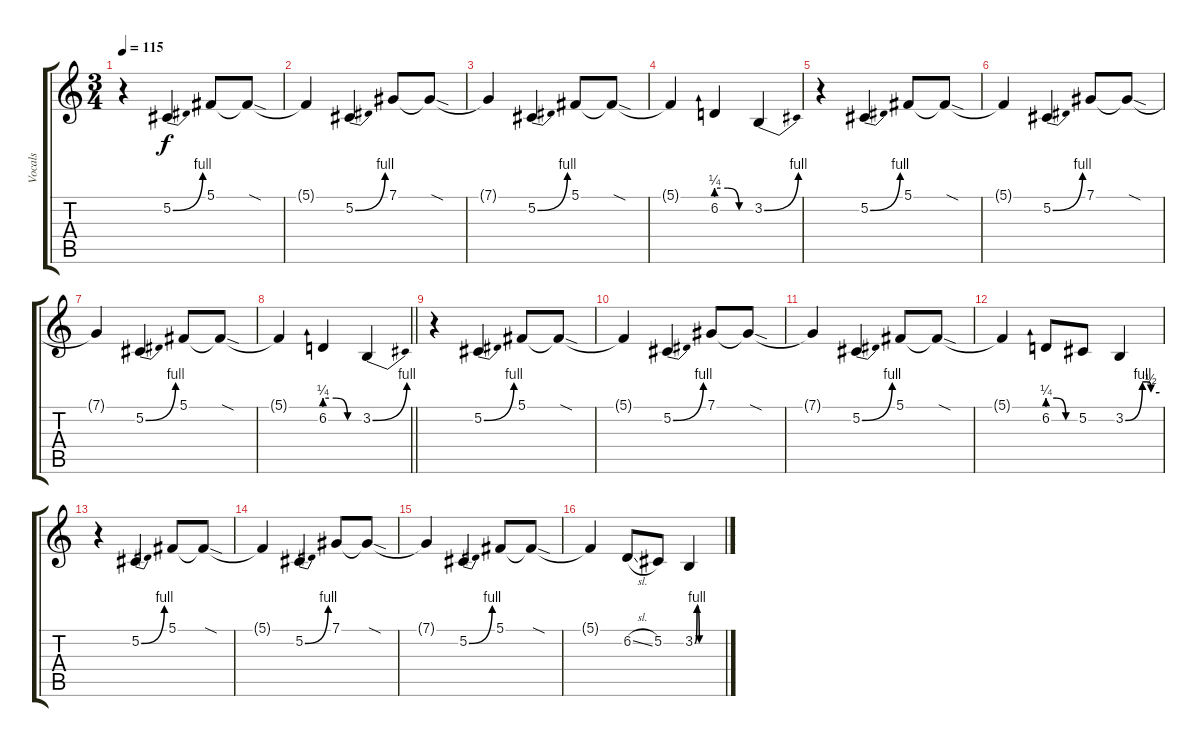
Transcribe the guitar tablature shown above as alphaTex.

\track ("Vocals" "Vocals") {instrument voiceoohs}
\staff {score tabs}
\tuning (Db4 Ab3 E3 B2 Gb2 Db2) {hide}
\ts (3 4)
\section ("" "")
\tempo 115
\clef g2
\ks c
r.4{dy f} 5.2{be (bend 0 0 60 4)}.4 5.1.8 5.1{sod t}.8 |
5.1{t}.4 5.2{be (bend 0 0 60 4)}.4 7.1.8 7.1{sod t}.8 |
7.1{t}.4 5.2{be (bend 0 0 60 4)}.4 5.1.8 5.1{sod t}.8 |
5.1{t}.4 6.2{be (custom 0 1 20 1 40 0 60 0)}.4 3.2{be (bend 0 0 60 4)}.4 |
r.4 5.2{be (bend 0 0 60 4)}.4 5.1.8 5.1{sod t}.8 |
5.1{t}.4 5.2{be (bend 0 0 60 4)}.4 7.1.8 7.1{sod t}.8 |
7.1{t}.4 5.2{be (bend 0 0 60 4)}.4 5.1.8 5.1{sod t}.8 |
\barLineRight lightlight
5.1{t}.4 6.2{be (custom 0 1 20 1 40 0 60 0)}.4 3.2{be (bend 0 0 60 4)}.4 |
r.4 5.2{be (bend 0 0 60 4)}.4 5.1.8 5.1{sod t}.8 |
5.1{t}.4 5.2{be (bend 0 0 60 4)}.4 7.1.8 7.1{sod t}.8 |
7.1{t}.4 5.2{be (bend 0 0 60 4)}.4 5.1.8 5.1{sod t}.8 |
5.1{t}.4 6.2{be (custom 0 1 20 1 40 0 60 0)}.8 5.2.8 3.2{be (custom 0 0 30 4 40 4 45 2 60 2)}.4 |
r.4 5.2{be (bend 0 0 60 4)}.4 5.1.8 5.1{sod t}.8 |
5.1{t}.4 5.2{be (bend 0 0 60 4)}.4 7.1.8 7.1{sod t}.8 |
7.1{t}.4 5.2{be (bend 0 0 60 4)}.4 5.1.8 5.1{sod t}.8 |
5.1{t}.4 6.2{sl}.8 5.2.8 3.2{be (custom 0 0 5 4 10 0 60 0)}.4
